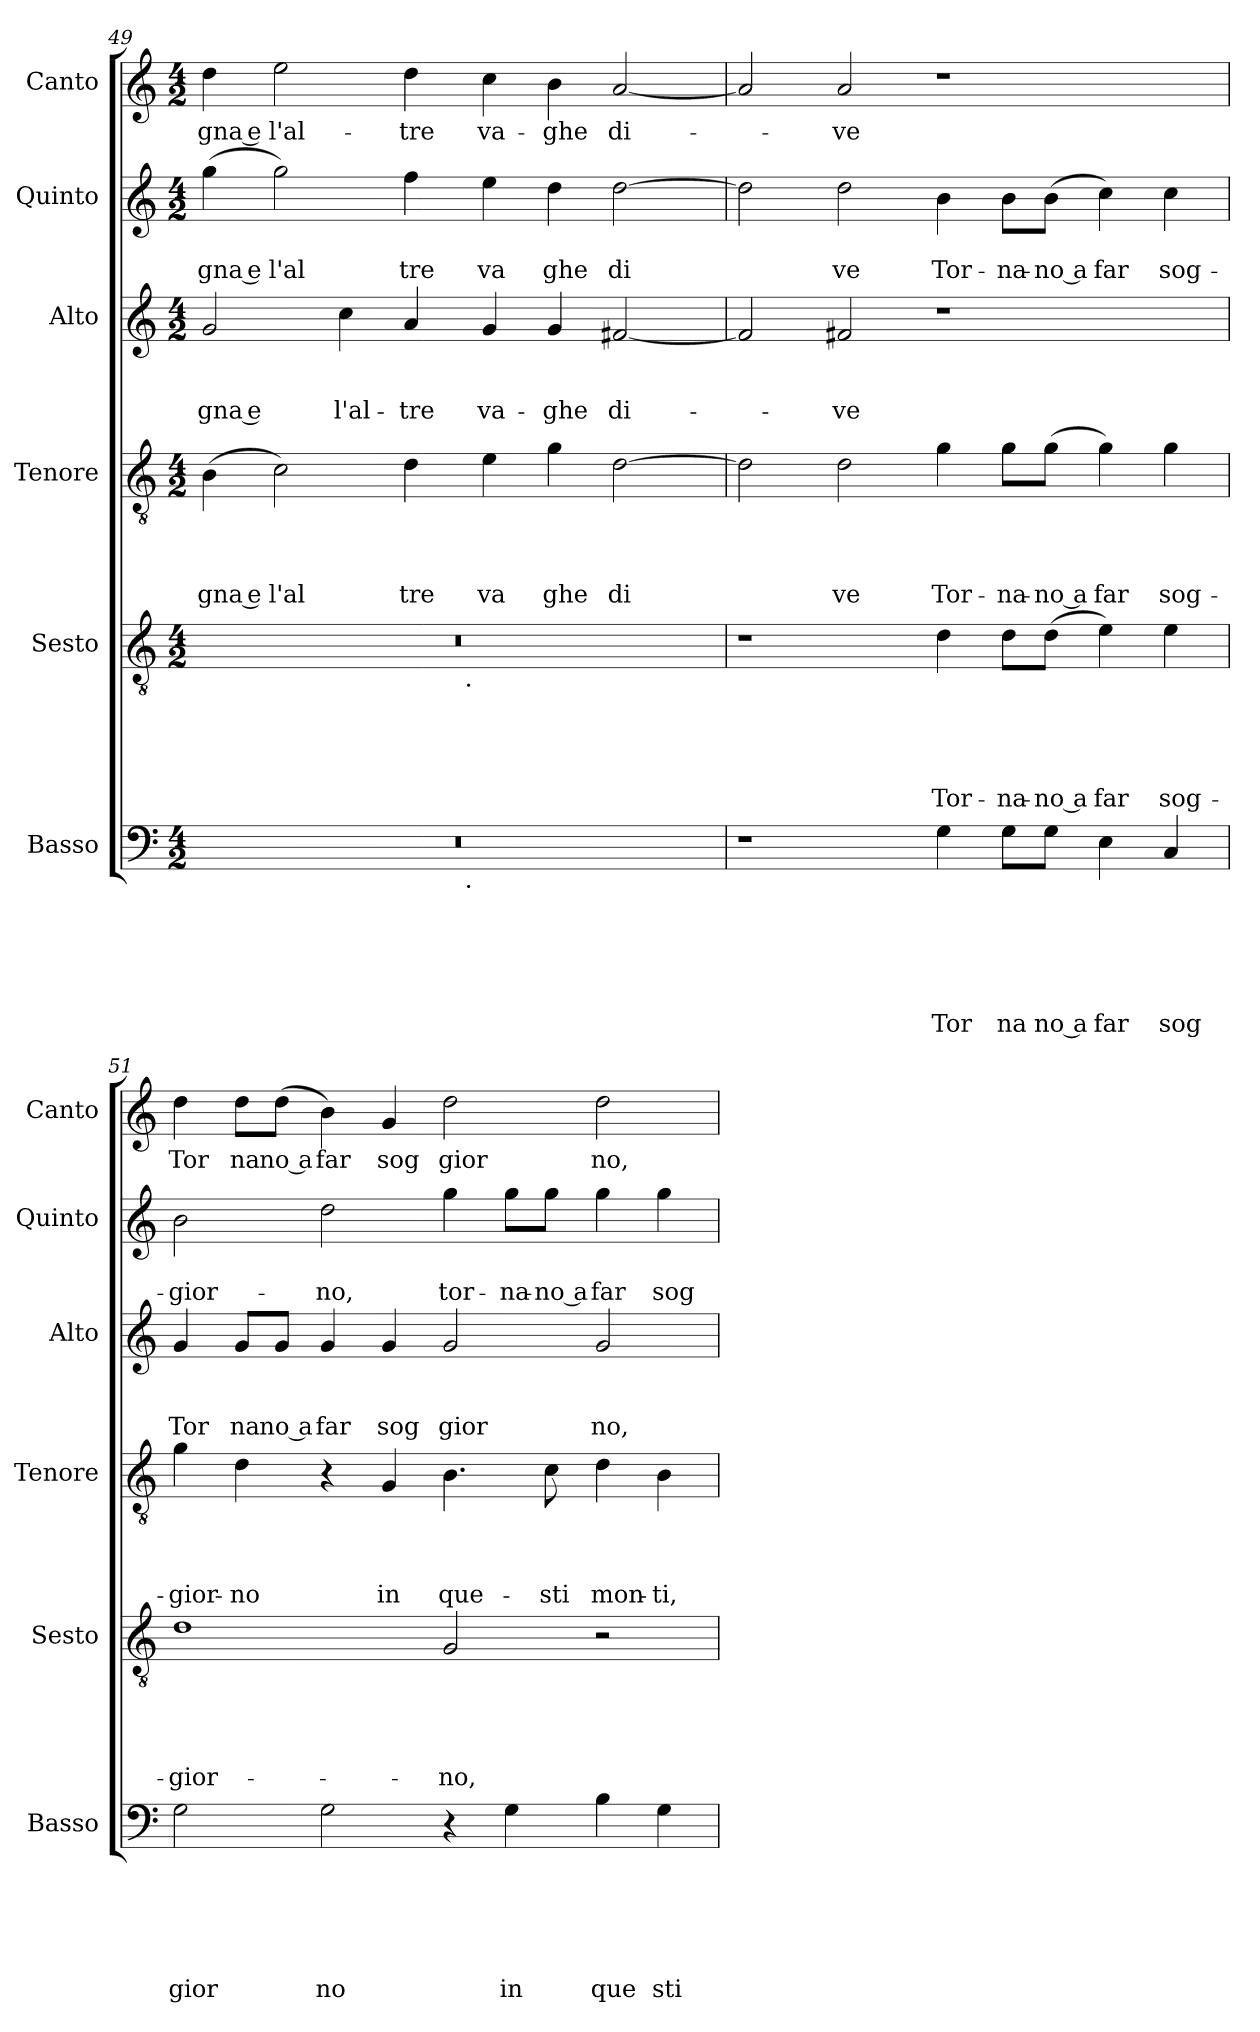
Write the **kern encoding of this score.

**kern	**text	**text	**text	**text	**text	**text	**kern	**text	**text	**text	**text	**text	**kern	**text	**text	**text	**text	**kern	**text	**text	**text	**kern	**text	**text	**kern	**text
*part6	*part6	*part6	*part6	*part6	*part6	*part6	*part5	*part5	*part5	*part5	*part5	*part5	*part4	*part4	*part4	*part4	*part4	*part3	*part3	*part3	*part3	*part2	*part2	*part2	*part1	*part1
*staff6	*staff6	*staff6	*staff6	*staff6	*staff6	*staff6	*staff5	*staff5	*staff5	*staff5	*staff5	*staff5	*staff4	*staff4	*staff4	*staff4	*staff4	*staff3	*staff3	*staff3	*staff3	*staff2	*staff2	*staff2	*staff1	*staff1
*I"Basso	*	*	*	*	*	*	*I"Sesto	*	*	*	*	*	*I"Tenore	*	*	*	*	*I"Alto	*	*	*	*I"Quinto	*	*	*I"Canto	*
*I'Basso	*	*	*	*	*	*	*I'Sesto	*	*	*	*	*	*I'Tenore	*	*	*	*	*I'Alto	*	*	*	*I'Quinto	*	*	*I'Canto	*
*clefF4	*	*	*	*	*	*	*clefGv2	*	*	*	*	*	*clefGv2	*	*	*	*	*clefG2	*	*	*	*clefG2	*	*	*clefG2	*
*k[]	*	*	*	*	*	*	*k[]	*	*	*	*	*	*k[]	*	*	*	*	*k[]	*	*	*	*k[]	*	*	*k[]	*
*C:	*	*	*	*	*	*	*C:	*	*	*	*	*	*C:	*	*	*	*	*C:	*	*	*	*C:	*	*	*C:	*
*M4/2	*	*	*	*	*	*	*M4/2	*	*	*	*	*	*M4/2	*	*	*	*	*M4/2	*	*	*	*M4/2	*	*	*M4/2	*
=49	=49	=49	=49	=49	=49	=49	=49	=49	=49	=49	=49	=49	=49	=49	=49	=49	=49	=49	=49	=49	=49	=49	=49	=49	=49	=49
!	!	!	!	!	!	!	!	!	!	!	!	!	!	!	!	!	!LO:LY:b	!	!	!	!LO:LY:b	!	!	!LO:LY:b	!	!LO:LY:b
*^	*	*	*	*	*	*	*^	*	*	*	*	*	*	*	*	*	*	*	*	*	*	*	*	*	*	*
0r	2ryy	.	.	.	.	.	.	0r	2ryy	.	.	.	.	.	(<4B\	.	.	.	gna e	2g/	.	.	-gna e	(>4gg\	.	gna e	4dd\	-gna e
!	!	!	!	!	!	!	!	!	!	!	!	!	!	!	!	!	!	!	!LO:LY:b	!	!	!	!	!	!	!LO:LY:b	!	!LO:LY:b
.	.	.	.	.	.	.	.	.	.	.	.	.	.	.	2c\)	.	.	.	l'al	.	.	.	.	2gg\)	.	l'al	2ee\	l'al-
!	!	!	!	!	!	!	!	!	!	!	!	!	!	!	!	!	!	!	!	!	!	!	!LO:LY:b	!	!	!	!	!
.	4...ryy	.	.	.	.	.	.	.	4...ryy	.	.	.	.	.	.	.	.	.	.	4cc\	.	.	l'al-	.	.	.	.	.
!	!	!	!	!	!	!	!	!	!	!	!	!	!	!	!	!	!	!	!LO:LY:b	!	!	!	!LO:LY:b	!	!	!LO:LY:b	!	!LO:LY:b
.	.	.	.	.	.	.	.	.	.	.	.	.	.	.	4d\	.	.	.	tre	4a/	.	.	-tre	4ff\	.	tre	4dd\	-tre
!	!	!	!	!	!	!	!	!	!LO:TX:b:t=.	!	!	!	!	!	!	!	!	!	!	!	!	!	!	!	!	!	!	!
!	!LO:TX:b:t=.	!	!	!	!	!	!	!	!	!	!	!	!	!	!	!	!	!	!	!	!	!	!	!	!	!	!	!
.	1ryy	.	.	.	.	.	.	.	1ryy	.	.	.	.	.	.	.	.	.	.	.	.	.	.	.	.	.	.	.
!	!	!	!	!	!	!	!	!	!	!	!	!	!	!	!	!	!	!	!LO:LY:b	!	!	!	!LO:LY:b	!	!	!LO:LY:b	!	!LO:LY:b
.	.	.	.	.	.	.	.	.	.	.	.	.	.	.	4e\	.	.	.	va	4g/	.	.	va-	4ee\	.	va	4cc\	va-
!	!	!	!	!	!	!	!	!	!	!	!	!	!	!	!	!	!	!	!LO:LY:b	!	!	!	!LO:LY:b	!	!	!LO:LY:b	!	!LO:LY:b
.	.	.	.	.	.	.	.	.	.	.	.	.	.	.	4g\	.	.	.	ghe	4g/	.	.	-ghe	4dd\	.	ghe	4b\	-ghe
!	!	!	!	!	!	!	!	!	!	!	!	!	!	!	!	!	!	!	!LO:LY:b	!	!	!	!LO:LY:b	!	!	!LO:LY:b	!	!LO:LY:b
.	.	.	.	.	.	.	.	.	.	.	.	.	.	.	[<2d\	.	.	.	di	[<2f#X/	.	.	di-	[<2dd\	.	di	[<2a/	di-
.	32ryy	.	.	.	.	.	.	.	32ryy	.	.	.	.	.	.	.	.	.	.	.	.	.	.	.	.	.	.	.
*v	*v	*	*	*	*	*	*	*	*	*	*	*	*	*	*	*	*	*	*	*	*	*	*	*	*	*	*	*
*	*	*	*	*	*	*	*v	*v	*	*	*	*	*	*	*	*	*	*	*	*	*	*	*	*	*	*	*
!!LO:PB:g=z
=50	=50	=50	=50	=50	=50	=50	=50	=50	=50	=50	=50	=50	=50	=50	=50	=50	=50	=50	=50	=50	=50	=50	=50	=50	=50	=50
1r	.	.	.	.	.	.	1r	.	.	.	.	.	2d\]	.	.	.	.	2f#/]	.	.	.	2dd\]	.	.	2a/]	.
!	!	!	!	!	!	!	!	!	!	!	!	!	!	!	!	!	!LO:LY:b	!	!	!	!LO:LY:b	!	!	!LO:LY:b	!	!LO:LY:b
.	.	.	.	.	.	.	.	.	.	.	.	.	2d\	.	.	.	ve	2f#X/	.	.	-ve	2dd\	.	ve	2a/	-ve
!	!	!	!	!	!	!LO:LY:b	!	!	!	!	!	!LO:LY:b	!	!	!	!	!LO:LY:b	!	!	!	!	!	!	!LO:LY:b	!	!
4G\	.	.	.	.	.	Tor	4d\	.	.	.	.	Tor-	4g\	.	.	.	Tor-	1r	.	.	.	4b\	.	Tor-	1r	.
!	!	!	!	!	!	!LO:LY:b	!	!	!	!	!	!LO:LY:b	!	!	!	!	!LO:LY:b	!	!	!	!	!	!	!LO:LY:b	!	!
8G\L	.	.	.	.	.	na	8d\L	.	.	.	.	-na-	8g\L	.	.	.	-na-	.	.	.	.	8b\L	.	-na-	.	.
!	!	!	!	!	!	!LO:LY:b:rj	!	!	!	!	!	!LO:LY:b:rj	!	!	!	!	!LO:LY:b:rj	!	!	!	!	!	!	!LO:LY:b:rj	!	!
8G\J	.	.	.	.	.	no a	(<8d\J	.	.	.	.	-no a	(<8g\J	.	.	.	-no a	.	.	.	.	(<8b\J	.	-no a	.	.
!	!	!	!	!	!	!LO:LY:b	!	!	!	!	!	!LO:LY:b	!	!	!	!	!LO:LY:b	!	!	!	!	!	!	!LO:LY:b	!	!
4E\	.	.	.	.	.	far	4e\)	.	.	.	.	far	4g\)	.	.	.	far	.	.	.	.	4cc\)	.	far	.	.
!	!	!	!	!	!	!LO:LY:b	!	!	!	!	!	!LO:LY:b	!	!	!	!	!LO:LY:b	!	!	!	!	!	!	!LO:LY:b	!	!
4C/	.	.	.	.	.	sog	4e\	.	.	.	.	sog-	4g\	.	.	.	sog-	.	.	.	.	4cc\	.	sog-	.	.
=51	=51	=51	=51	=51	=51	=51	=51	=51	=51	=51	=51	=51	=51	=51	=51	=51	=51	=51	=51	=51	=51	=51	=51	=51	=51	=51
!	!	!	!	!	!	!LO:LY:b	!	!	!	!	!	!LO:LY:b	!	!	!	!	!LO:LY:b	!	!	!	!LO:LY:b	!	!	!LO:LY:b	!	!LO:LY:b
2G\	.	.	.	.	.	gior	1d	.	.	.	.	-gior-	4g\	.	.	.	-gior-	4g/	.	.	Tor	2b\	.	-gior-	4dd\	Tor
!	!	!	!	!	!	!	!	!	!	!	!	!	!	!	!	!	!LO:LY:b	!	!	!	!LO:LY:b	!	!	!	!	!LO:LY:b
.	.	.	.	.	.	.	.	.	.	.	.	.	4d\	.	.	.	-no	8g/L	.	.	na	.	.	.	8dd\L	na
!	!	!	!	!	!	!	!	!	!	!	!	!	!	!	!	!	!	!	!	!	!LO:LY:b:rj	!	!	!	!	!LO:LY:b:rj
.	.	.	.	.	.	.	.	.	.	.	.	.	.	.	.	.	.	8g/J	.	.	no a	.	.	.	(<8dd\J	no a
!	!	!	!	!	!	!LO:LY:b	!	!	!	!	!	!	!	!	!	!	!	!	!	!	!LO:LY:b	!	!	!LO:LY:b	!	!LO:LY:b
2G\	.	.	.	.	.	no	.	.	.	.	.	.	4r	.	.	.	.	4g/	.	.	far	2dd\	.	-no,	4b\)	far
!	!	!	!	!	!	!	!	!	!	!	!	!	!	!	!	!	!LO:LY:b	!	!	!	!LO:LY:b	!	!	!	!	!LO:LY:b
.	.	.	.	.	.	.	.	.	.	.	.	.	4G/	.	.	.	in	4g/	.	.	sog	.	.	.	4g/	sog
!	!	!	!	!	!	!	!	!	!	!	!	!LO:LY:b	!	!	!	!	!LO:LY:b	!	!	!	!LO:LY:b	!	!	!LO:LY:b	!	!LO:LY:b
4r	.	.	.	.	.	.	2G/	.	.	.	.	-no,	4.B\	.	.	.	que-	2g/	.	.	gior	4gg\	.	tor-	2dd\	gior
!	!	!	!	!	!	!LO:LY:b	!	!	!	!	!	!	!	!	!	!	!	!	!	!	!	!	!	!LO:LY:b	!	!
4G\	.	.	.	.	.	in	.	.	.	.	.	.	.	.	.	.	.	.	.	.	.	8gg\L	.	-na-	.	.
!	!	!	!	!	!	!	!	!	!	!	!	!	!	!	!	!	!LO:LY:b	!	!	!	!	!	!	!LO:LY:b:rj	!	!
.	.	.	.	.	.	.	.	.	.	.	.	.	8c\	.	.	.	-sti	.	.	.	.	8gg\J	.	-no a	.	.
!	!	!	!	!	!	!LO:LY:b	!	!	!	!	!	!	!	!	!	!	!LO:LY:b	!	!	!	!LO:LY:b	!	!	!LO:LY:b	!	!LO:LY:b
4B\	.	.	.	.	.	que	2r	.	.	.	.	.	4d\	.	.	.	mon-	2g/	.	.	no,	4gg\	.	far	2dd\	no,
!	!	!	!	!	!	!LO:LY:b	!	!	!	!	!	!	!	!	!	!	!LO:LY:b	!	!	!	!	!	!	!LO:LY:b	!	!
4G\	.	.	.	.	.	sti	.	.	.	.	.	.	4B\	.	.	.	-ti,	.	.	.	.	4gg\	.	sog-	.	.
=	=	=	=	=	=	=	=	=	=	=	=	=	=	=	=	=	=	=	=	=	=	=	=	=	=	=
*-	*-	*-	*-	*-	*-	*-	*-	*-	*-	*-	*-	*-	*-	*-	*-	*-	*-	*-	*-	*-	*-	*-	*-	*-	*-	*-
